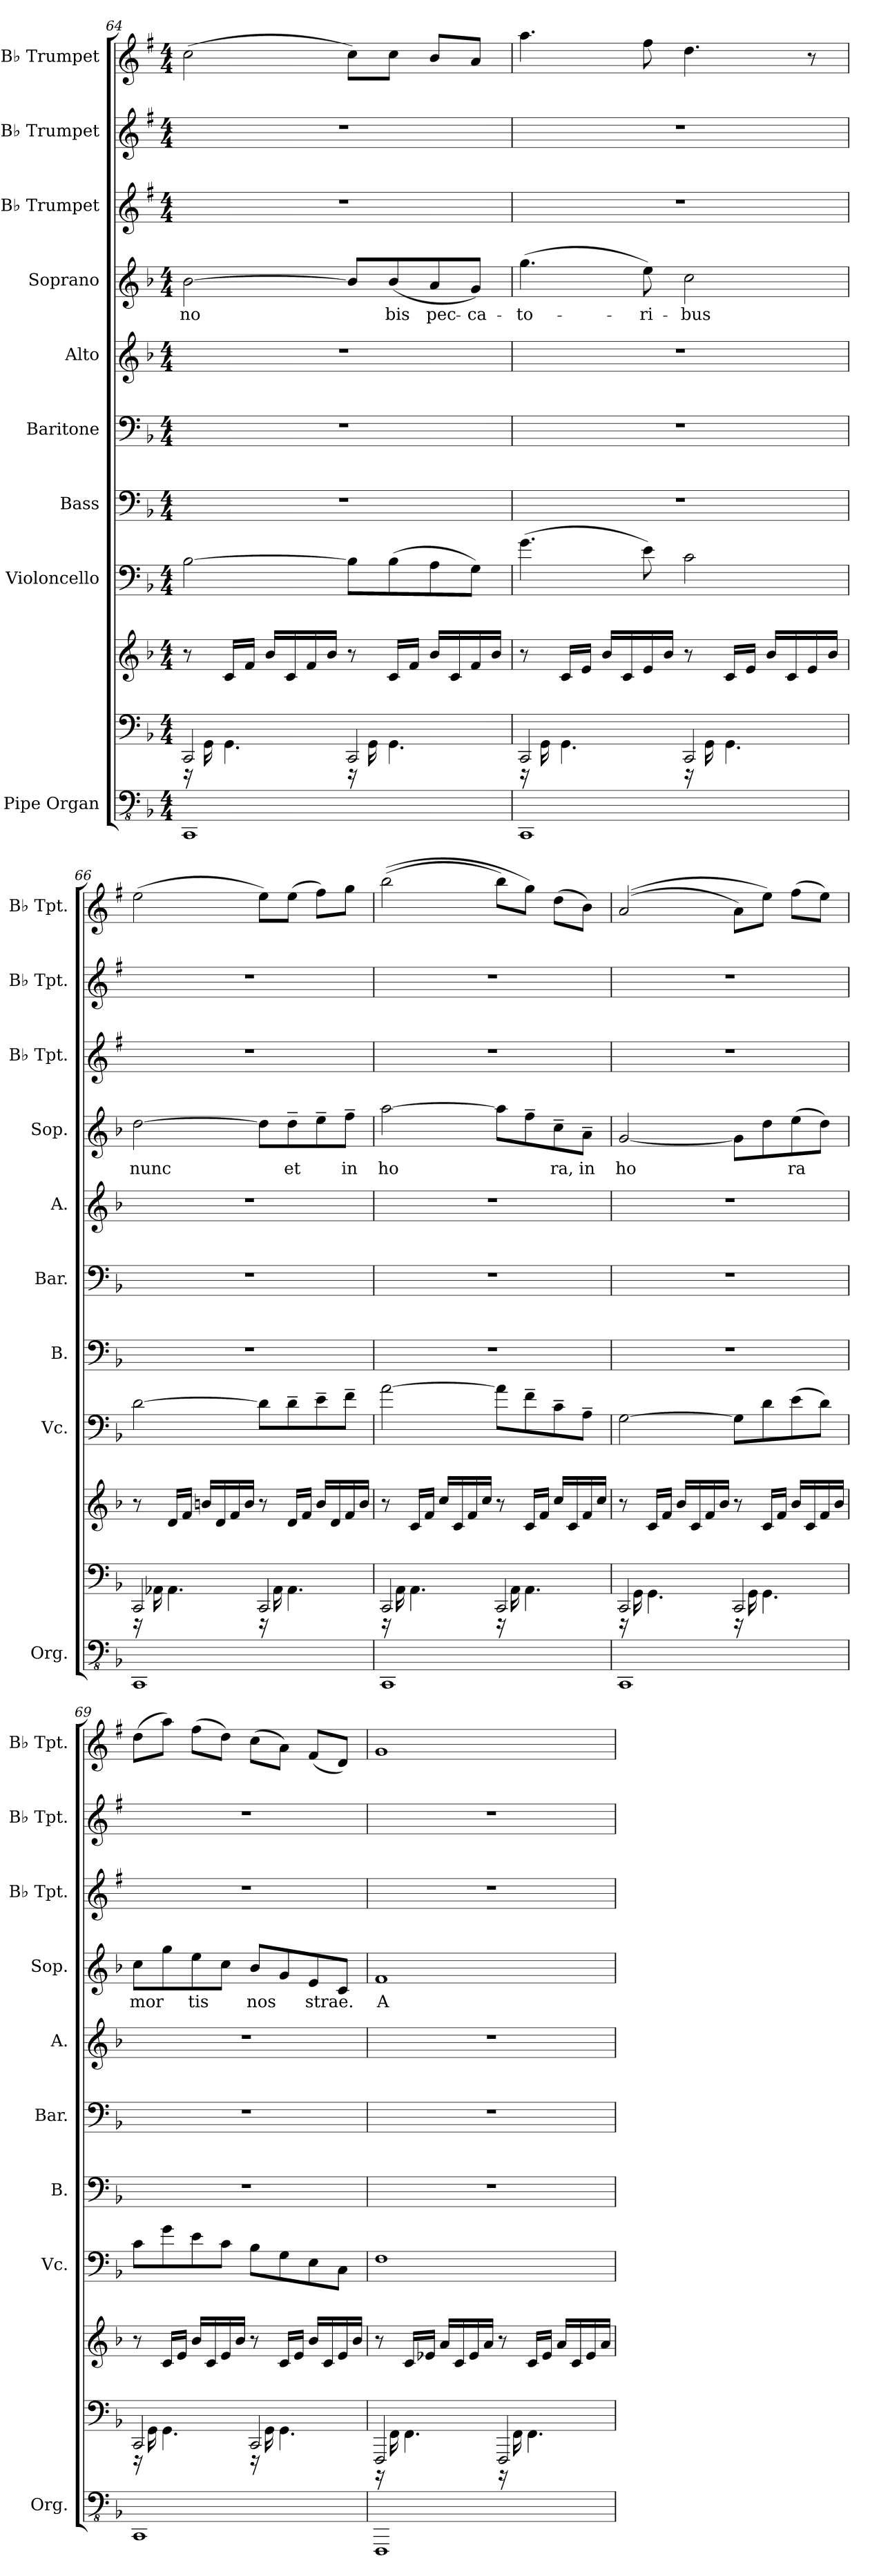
**kern	**kern	**kern	**kern	**kern	**kern	**kern	**kern	**text	**kern	**kern	**kern
*part9	*part9	*part9	*part8	*part7	*part6	*part5	*part4	*part4	*part3	*part2	*part1
*staff11	*staff10	*staff9	*staff8	*staff7	*staff6	*staff5	*staff4	*staff4	*staff3	*staff2	*staff1
*I"Pipe Organ	*	*	*I"Violoncello	*I"Bass	*I"Baritone	*I"Alto	*I"Soprano	*	*I"B♭ Trumpet	*I"B♭ Trumpet	*I"B♭ Trumpet
*I'Org.	*	*	*I'Vc.	*I'B.	*I'Bar.	*I'A.	*I'Sop.	*	*I'B♭ Tpt.	*I'B♭ Tpt.	*I'B♭ Tpt.
*clefFv4	*clefF4	*clefG2	*clefF4	*clefF4	*clefF4	*clefG2	*clefG2	*	*clefG2	*clefG2	*clefG2
*	*	*	*	*	*	*	*	*	*ITrd1c2	*ITrd1c2	*ITrd1c2
*k[b-]	*k[b-]	*k[b-]	*k[b-]	*k[b-]	*k[b-]	*k[b-]	*k[b-]	*	*k[b-]	*k[b-]	*k[b-]
*M4/4	*M4/4	*M4/4	*M4/4	*M4/4	*M4/4	*M4/4	*M4/4	*	*M4/4	*M4/4	*M4/4
=64	=64	=64	=64	=64	=64	=64	=64	=64	=64	=64	=64
*	*^	*	*	*	*	*	*	*	*	*	*
!	!	!	!	!	!	!	!	!	!LO:LY:b	!	!	!
1CCC	2CC/	16r	8r	[2B-\	1r	1r	1r	[2b-\	no	1r	1r	(>2b-\
.	.	16GG\	.	.	.	.	.	.	.	.	.	.
.	.	4.GG\	16c/LL	.	.	.	.	.	.	.	.	.
.	.	.	16f/JJ	.	.	.	.	.	.	.	.	.
.	.	.	16b-/LL	.	.	.	.	.	.	.	.	.
.	.	.	16c/	.	.	.	.	.	.	.	.	.
.	.	.	16f/	.	.	.	.	.	.	.	.	.
.	.	.	16b-/JJ	.	.	.	.	.	.	.	.	.
.	2CC/	16r	8r	8B-\L]	.	.	.	8b-/L]	.	.	.	8b-\L)
.	.	16GG\	.	.	.	.	.	.	.	.	.	.
!	!	!	!	!	!	!	!	!	!LO:LY:b	!	!	!
.	.	4.GG\	16c/LL	(>8B-\	.	.	.	(>8b-/	bis	.	.	8b-\J
.	.	.	16f/JJ	.	.	.	.	.	.	.	.	.
!	!	!	!	!	!	!	!	!	!LO:LY:b	!	!	!
.	.	.	16b-/LL	8A\	.	.	.	8a/	pec-	.	.	8a/L
.	.	.	16c/	.	.	.	.	.	.	.	.	.
!	!	!	!	!	!	!	!	!	!LO:LY:b	!	!	!
.	.	.	16f/	8G\J)	.	.	.	8g/J)	-ca-	.	.	8g/J
.	.	.	16b-/JJ	.	.	.	.	.	.	.	.	.
!!LO:LB:g=z
=65	=65	=65	=65	=65	=65	=65	=65	=65	=65	=65	=65	=65
!	!	!	!	!	!	!	!	!	!LO:LY:b	!	!	!
1CCC	2CC/	16r	8r	(>4.g\	1r	1r	1r	(>4.gg\	-to-	1r	1r	4.gg\
.	.	16GG\	.	.	.	.	.	.	.	.	.	.
.	.	4.GG\	16c/LL	.	.	.	.	.	.	.	.	.
.	.	.	16e/JJ	.	.	.	.	.	.	.	.	.
.	.	.	16b-/LL	.	.	.	.	.	.	.	.	.
.	.	.	16c/	.	.	.	.	.	.	.	.	.
!	!	!	!	!	!	!	!	!	!LO:LY:b	!	!	!
.	.	.	16e/	8e\)	.	.	.	8ee\)	-ri-	.	.	8ee\
.	.	.	16b-/JJ	.	.	.	.	.	.	.	.	.
!	!	!	!	!	!	!	!	!	!LO:LY:b	!	!	!
.	2CC/	16r	8r	2c\	.	.	.	2cc\	-bus	.	.	4.cc\
.	.	16GG\	.	.	.	.	.	.	.	.	.	.
.	.	4.GG\	16c/LL	.	.	.	.	.	.	.	.	.
.	.	.	16e/JJ	.	.	.	.	.	.	.	.	.
.	.	.	16b-/LL	.	.	.	.	.	.	.	.	.
.	.	.	16c/	.	.	.	.	.	.	.	.	.
.	.	.	16e/	.	.	.	.	.	.	.	.	8r
.	.	.	16b-/JJ	.	.	.	.	.	.	.	.	.
=66	=66	=66	=66	=66	=66	=66	=66	=66	=66	=66	=66	=66
!	!	!	!	!	!	!	!	!	!LO:LY:b	!	!	!
1CCC	2CC/	16r	8r	[2d\	1r	1r	1r	[2dd\	nunc	1r	1r	(>2dd\
.	.	16AA-X\	.	.	.	.	.	.	.	.	.	.
.	.	4.AA-\	16d/LL	.	.	.	.	.	.	.	.	.
.	.	.	16f/JJ	.	.	.	.	.	.	.	.	.
.	.	.	16bn/LL	.	.	.	.	.	.	.	.	.
.	.	.	16d/	.	.	.	.	.	.	.	.	.
.	.	.	16f/	.	.	.	.	.	.	.	.	.
.	.	.	16b/JJ	.	.	.	.	.	.	.	.	.
.	2CC/	16r	8r	8d\L]	.	.	.	8dd\L]	.	.	.	8dd\L)
.	.	16AA-\	.	.	.	.	.	.	.	.	.	.
!	!	!	!	!	!	!	!	!	!LO:LY:b	!	!	!
.	.	4.AA-\	16d/LL	8d~\	.	.	.	8dd~\	et	.	.	(>8dd\J
.	.	.	16f/JJ	.	.	.	.	.	.	.	.	.
.	.	.	16b/LL	8e~\	.	.	.	8ee~\	.	.	.	8ee\L)
.	.	.	16d/	.	.	.	.	.	.	.	.	.
!	!	!	!	!	!	!	!	!	!LO:LY:b	!	!	!
.	.	.	16f/	8f~\J	.	.	.	8ff~\J	in	.	.	8ff\J
.	.	.	16b/JJ	.	.	.	.	.	.	.	.	.
=67	=67	=67	=67	=67	=67	=67	=67	=67	=67	=67	=67	=67
!	!	!	!	!	!	!	!	!	!LO:LY:b	!	!	!
1CCC	2CC/	16r	8r	[2a\	1r	1r	1r	[2aa\	ho	1r	1r	(>(>2aa\
.	.	16AA\	.	.	.	.	.	.	.	.	.	.
.	.	4.AA\	16c/LL	.	.	.	.	.	.	.	.	.
.	.	.	16f/JJ	.	.	.	.	.	.	.	.	.
.	.	.	16cc/LL	.	.	.	.	.	.	.	.	.
.	.	.	16c/	.	.	.	.	.	.	.	.	.
.	.	.	16f/	.	.	.	.	.	.	.	.	.
.	.	.	16cc/JJ	.	.	.	.	.	.	.	.	.
.	2CC/	16r	8r	8a\L]	.	.	.	8aa\L]	.	.	.	8aa\L)
.	.	16AA\	.	.	.	.	.	.	.	.	.	.
.	.	4.AA\	16c/LL	8f~\	.	.	.	8ff~\	.	.	.	8ff\J)
.	.	.	16f/JJ	.	.	.	.	.	.	.	.	.
!	!	!	!	!	!	!	!	!	!LO:LY:b	!	!	!
.	.	.	16cc/LL	8c~\	.	.	.	8cc~\	ra,	.	.	(>8cc\L
.	.	.	16c/	.	.	.	.	.	.	.	.	.
!	!	!	!	!	!	!	!	!	!LO:LY:b	!	!	!
.	.	.	16f/	8A~\J	.	.	.	8a~\J	in	.	.	8a\J)
.	.	.	16cc/JJ	.	.	.	.	.	.	.	.	.
=68	=68	=68	=68	=68	=68	=68	=68	=68	=68	=68	=68	=68
!	!	!	!	!	!	!	!	!	!LO:LY:b	!	!	!
1CCC	2CC/	16r	8r	[2G\	1r	1r	1r	[2g/	ho	1r	1r	(<(>2g/
.	.	16GG\	.	.	.	.	.	.	.	.	.	.
.	.	4.GG\	16c/LL	.	.	.	.	.	.	.	.	.
.	.	.	16f/JJ	.	.	.	.	.	.	.	.	.
.	.	.	16b-/LL	.	.	.	.	.	.	.	.	.
.	.	.	16c/	.	.	.	.	.	.	.	.	.
.	.	.	16f/	.	.	.	.	.	.	.	.	.
.	.	.	16b-/JJ	.	.	.	.	.	.	.	.	.
.	2CC/	16r	8r	8G\L]	.	.	.	8g\L]	.	.	.	8g\L)
.	.	16GG\	.	.	.	.	.	.	.	.	.	.
.	.	4.GG\	16c/LL	8d\	.	.	.	8dd\	.	.	.	8dd\J)
.	.	.	16f/JJ	.	.	.	.	.	.	.	.	.
!	!	!	!	!	!	!	!	!	!LO:LY:b	!	!	!
.	.	.	16b-/LL	(>8e\	.	.	.	(>8ee\	ra	.	.	(>8ee\L
.	.	.	16c/	.	.	.	.	.	.	.	.	.
.	.	.	16f/	8d\J)	.	.	.	8dd\J)	.	.	.	8dd\J)
.	.	.	16b-/JJ	.	.	.	.	.	.	.	.	.
!!LO:PB:g=z
=69	=69	=69	=69	=69	=69	=69	=69	=69	=69	=69	=69	=69
!	!	!	!	!	!	!	!	!	!LO:LY:b	!	!	!
1CCC	2CC/	16r	8r	8c\L	1r	1r	1r	8cc\L	mor	1r	1r	(>8cc\L
.	.	16GG\	.	.	.	.	.	.	.	.	.	.
.	.	4.GG\	16c/LL	8g\	.	.	.	8gg\	.	.	.	8gg\J)
.	.	.	16e/JJ	.	.	.	.	.	.	.	.	.
!	!	!	!	!	!	!	!	!	!LO:LY:b	!	!	!
.	.	.	16b-/LL	8e\	.	.	.	8ee\	tis	.	.	(>8ee\L
.	.	.	16c/	.	.	.	.	.	.	.	.	.
.	.	.	16e/	8c\J	.	.	.	8cc\J	.	.	.	8cc\J)
.	.	.	16b-/JJ	.	.	.	.	.	.	.	.	.
!	!	!	!	!	!	!	!	!	!LO:LY:b	!	!	!
.	2CC/	16r	8r	8B-\L	.	.	.	8b-/L	nos	.	.	(>8b-\L
.	.	16GG\	.	.	.	.	.	.	.	.	.	.
.	.	4.GG\	16c/LL	8G\	.	.	.	8g/	.	.	.	8g\J)
.	.	.	16e/JJ	.	.	.	.	.	.	.	.	.
!	!	!	!	!	!	!	!	!	!LO:LY:b	!	!	!
.	.	.	16b-/LL	8E\	.	.	.	8e/	strae.	.	.	(<8e/L
.	.	.	16c/	.	.	.	.	.	.	.	.	.
.	.	.	16e/	8C\J	.	.	.	8c/J	.	.	.	8c/J)
.	.	.	16b-/JJ	.	.	.	.	.	.	.	.	.
=70	=70	=70	=70	=70	=70	=70	=70	=70	=70	=70	=70	=70
!	!	!	!	!	!	!	!	!	!LO:LY:b	!	!	!
1FFFF	2FFF/	16r	8r	1F	1r	1r	1r	1f	A-	1r	1r	1f
.	.	16FF\	.	.	.	.	.	.	.	.	.	.
.	.	4.FF\	16c/LL	.	.	.	.	.	.	.	.	.
.	.	.	16e-X/JJ	.	.	.	.	.	.	.	.	.
.	.	.	16a/LL	.	.	.	.	.	.	.	.	.
.	.	.	16c/	.	.	.	.	.	.	.	.	.
.	.	.	16e-/	.	.	.	.	.	.	.	.	.
.	.	.	16a/JJ	.	.	.	.	.	.	.	.	.
.	2FFF/	16r	8r	.	.	.	.	.	.	.	.	.
.	.	16FF\	.	.	.	.	.	.	.	.	.	.
.	.	4.FF\	16c/LL	.	.	.	.	.	.	.	.	.
.	.	.	16e-/JJ	.	.	.	.	.	.	.	.	.
.	.	.	16a/LL	.	.	.	.	.	.	.	.	.
.	.	.	16c/	.	.	.	.	.	.	.	.	.
.	.	.	16e-/	.	.	.	.	.	.	.	.	.
.	.	.	16a/JJ	.	.	.	.	.	.	.	.	.
*	*v	*v	*	*	*	*	*	*	*	*	*	*
=	=	=	=	=	=	=	=	=	=	=	=
*-	*-	*-	*-	*-	*-	*-	*-	*-	*-	*-	*-
